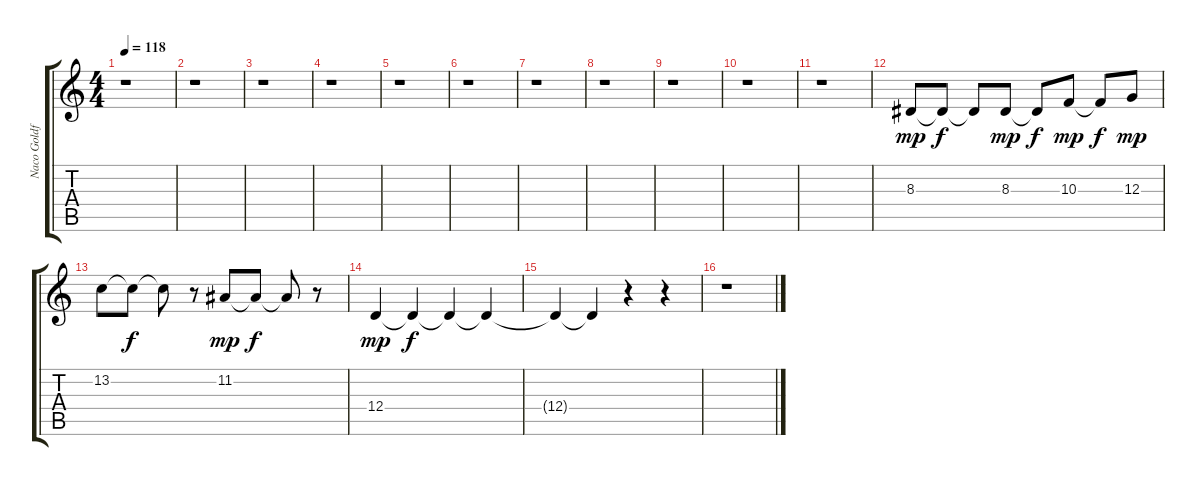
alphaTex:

\track ("Naco Goldfinger" "Naco Goldf") {instrument altosax}
\staff {score tabs}
\tuning (E4 B3 G3 D3 A2 E2) {hide}
\ts (4 4)
\tempo 118
\clef g2
\ks c
r.1{dy pp} |
r.1 |
r.1 |
r.1 |
r.1 |
r.1 |
r.1 |
r.1 |
r.1 |
r.1 |
r.1 |
8.3.8{dy mp} 8.3{t}.8{dy f} 8.3{t}.8 8.3.8{dy mp} 8.3{t}.8{dy f} 10.3.8{dy mp} 10.3{t}.8{dy f} 12.3.8{dy mp} |
13.2.8 13.2{t}.8{dy f} 13.2{t}.8 r.8 11.2.8{dy mp} 11.2{t}.8{dy f} 11.2{t}.8 r.8 |
12.4.4{dy mp} 12.4{t}.4{dy f} 12.4{t}.4 12.4{t}.4 |
12.4{t}.4 12.4{t}.4 r.4 r.4 |
r.1
